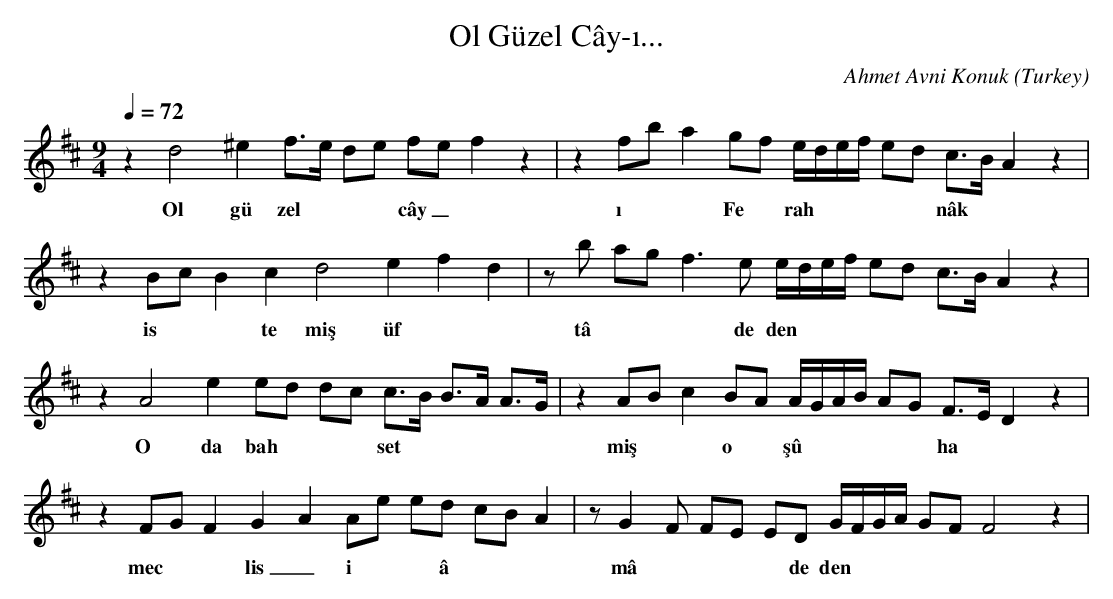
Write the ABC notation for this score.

X:1
T: Ol Güzel Cây-ı...
C: Ahmet Avni Konuk
O: Turkey
M: 9/4
L: 1/16
K: C ^f ^c
Q: 1/4=72
z4 d8 ^e4 f3e d2e2 f2e2 f4 z4  | z4 f2b2 a4 g2f2 edef e2d2 c3B A4 z4  |
w:  Ol  gü zel  *  *  *  cây_  |  ı  *  *  Fe *  rah *  *  *  *  *  nâk   |
z4 B2c2 B4 c4 d8 e4 f4 d4  | z2b2 a2g2 f6e2 edef e2d2 c3B A4 z4  |
w:  is *  *  te miş  üf  |  tâ *  *  *  de den    |
z4 A8 e4 e2d2 d2c2 c3B B3A A3G  | \
w:  O  da  bah *  *  *  set  |
z4 A2B2 c4 B2A2 AGAB A2G2 F3E D4 z4  |
w:  miş  *  *  o  *  şû *  *  *  *  *  ha   |
z4 F2G2 F4 G4 A4 A2e2 e2d2 c2B2 A4  | \
w:  mec *  *  lis_ i  *  *  â  |
z2G4F2 F2E2 E2D2 GFGA G2F2 F8 z4  |
w:  mâ *  *  *  *  de den    |
|
